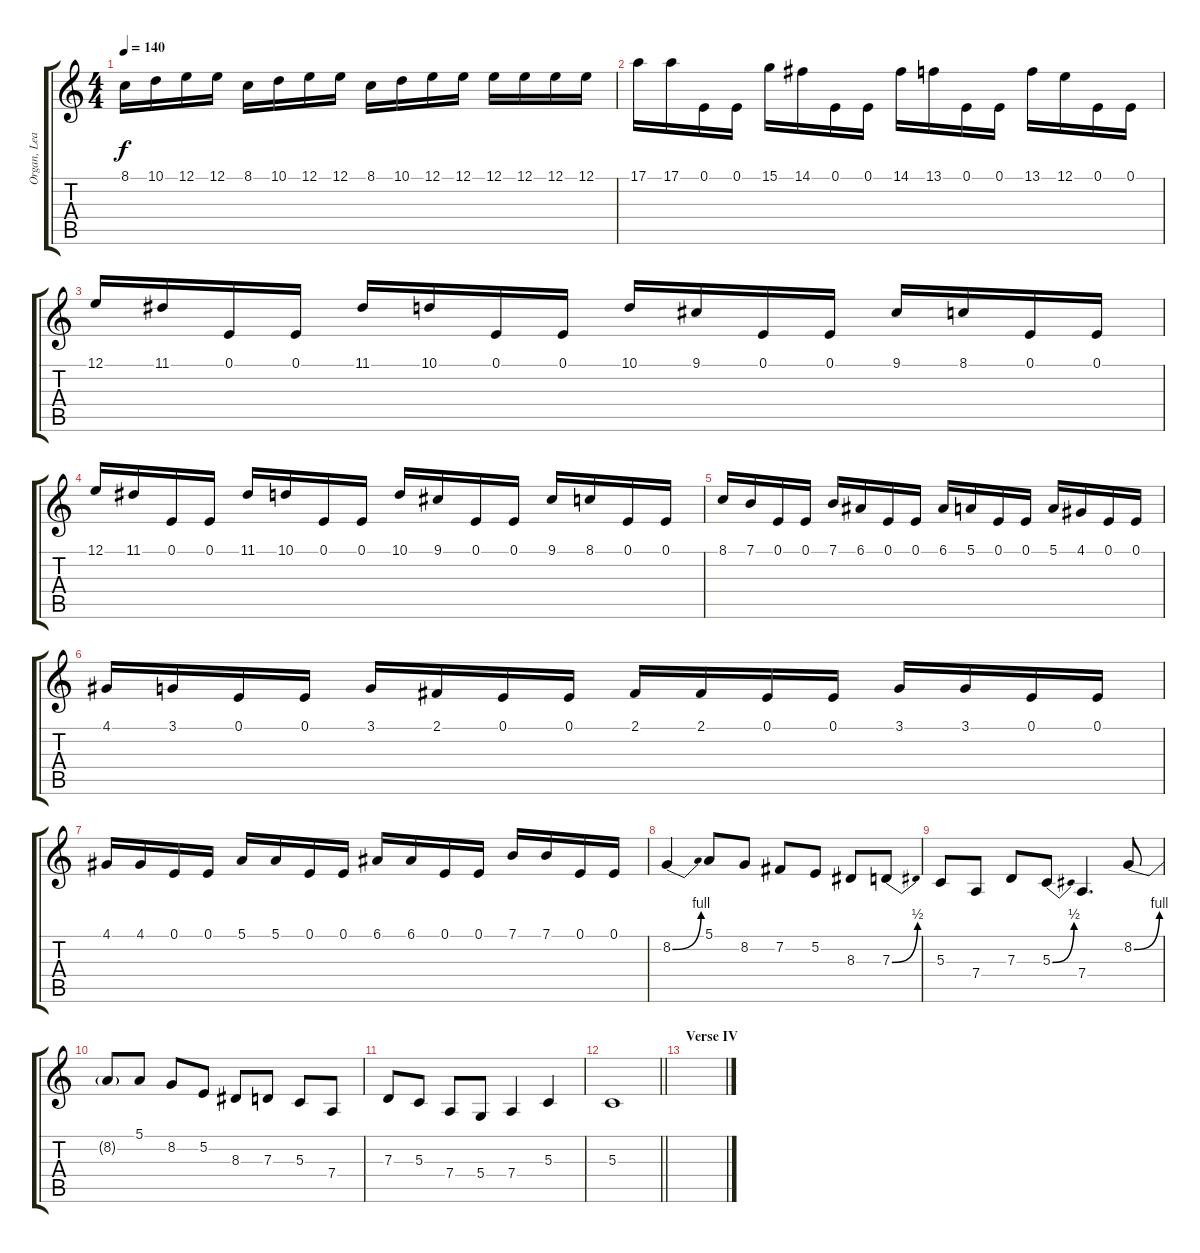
\track ("Organ, Lead Guitar - Lord, Blackmore" "Organ, Lea") {instrument rockorgan}
\staff {score tabs}
\tuning (E4 B3 G3 D3 A2 E2) {hide}
\ts (4 4)
\tempo 140
\clef g2
\ks c
8.1.16{dy f} 10.1.16 12.1.16 12.1.16 8.1.16 10.1.16 12.1.16 12.1.16 8.1.16 10.1.16 12.1.16 12.1.16 12.1.16 12.1.16 12.1.16 12.1.16 |
17.1.16 17.1.16 0.1.16 0.1.16 15.1.16 14.1.16 0.1.16 0.1.16 14.1.16 13.1.16 0.1.16 0.1.16 13.1.16 12.1.16 0.1.16 0.1.16 |
12.1.16 11.1.16 0.1.16 0.1.16 11.1.16 10.1.16 0.1.16 0.1.16 10.1.16 9.1.16 0.1.16 0.1.16 9.1.16 8.1.16 0.1.16 0.1.16 |
12.1.16 11.1.16 0.1.16 0.1.16 11.1.16 10.1.16 0.1.16 0.1.16 10.1.16 9.1.16 0.1.16 0.1.16 9.1.16 8.1.16 0.1.16 0.1.16 |
8.1.16 7.1.16 0.1.16 0.1.16 7.1.16 6.1.16 0.1.16 0.1.16 6.1.16 5.1.16 0.1.16 0.1.16 5.1.16 4.1.16 0.1.16 0.1.16 |
4.1.16 3.1.16 0.1.16 0.1.16 3.1.16 2.1.16 0.1.16 0.1.16 2.1.16 2.1.16 0.1.16 0.1.16 3.1.16 3.1.16 0.1.16 0.1.16 |
4.1.16 4.1.16 0.1.16 0.1.16 5.1.16 5.1.16 0.1.16 0.1.16 6.1.16 6.1.16 0.1.16 0.1.16 7.1.16 7.1.16 0.1.16 0.1.16 |
8.2{be (bend 0 0 60 4)}.4 5.1.8 8.2.8 7.2.8 5.2.8 8.3.8 7.3{be (bend 0 0 60 2)}.8 |
5.3.8 7.4.8 7.3.8 5.3{be (bend 0 0 60 2)}.8 7.4.4{d} 8.2{be (bend 0 0 60 4)}.8 |
8.2{t}.8 5.1.8 8.2.8 5.2.8 8.3.8 7.3.8 5.3.8 7.4.8 |
7.3.8 5.3.8 7.4.8 5.4.8 7.4.4 5.3.4 |
\barLineRight lightlight
5.3.1 |
\section ("" "Verse IV")
